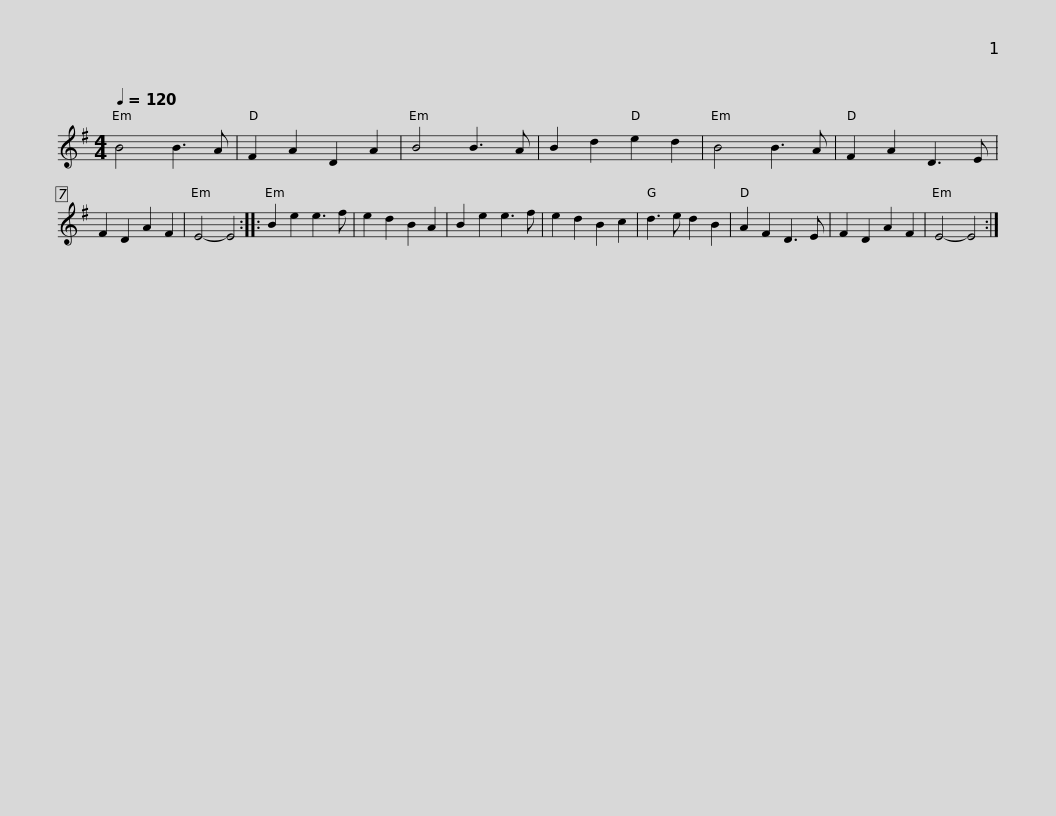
X:1
L:1/8
Q:1/4=120
M:4/4
I:linebreak $
K:Emin
V:1 treble
V:1
 B4 B3 A | F2 A2 D2 A2 | B4 B3 A | B2 d2 e2 d2 | B4 B3 A | %5
 F2 A2 D3 E | F2 D2 A2 F2 | E4- E4 :: B2 e2 e3 f |$ e2 d2 B2 A2 | %10
 B2 e2 e3 f | e2 d2 B2 c2 | d3 e d2 B2 | A2 F2 D3 E | F2 D2 A2 F2 | %15
 E4- E4 :| %16
